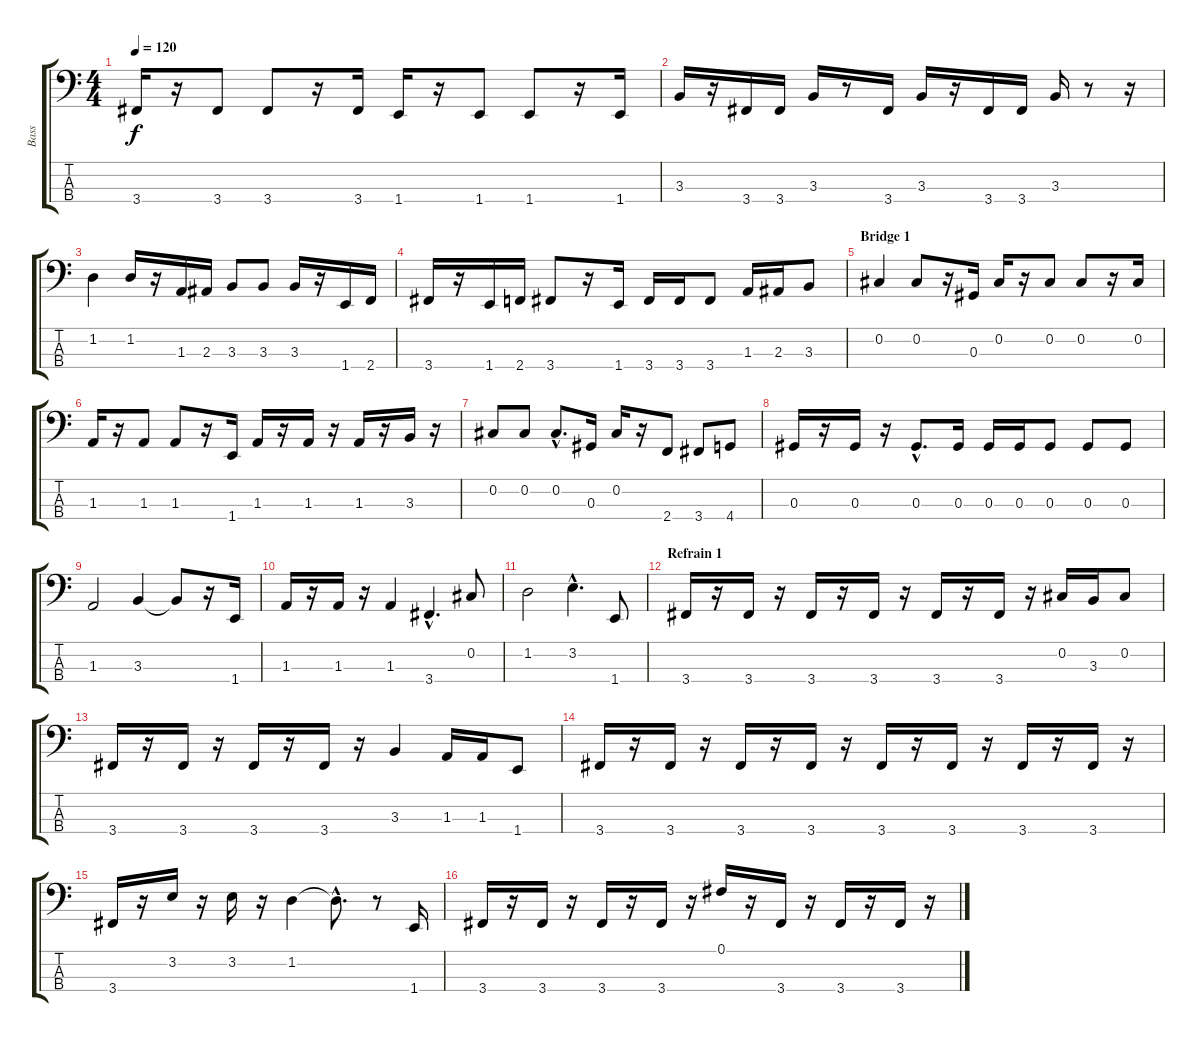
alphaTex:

\track ("Bass" "Bass") {instrument electricbassfinger}
\staff {score tabs}
\tuning (Gb2 Db2 Ab1 Eb1) {hide}
\ts (4 4)
\tempo 120
\clef f4
\ks c
3.4.16{dy f} r.16 3.4.8 3.4.8 r.16 3.4.16 1.4.16 r.16 1.4.8 1.4.8 r.16 1.4.16 |
3.3.16 r.16 3.4.16 3.4.16 3.3.16 r.8 3.4.16 3.3.16 r.16 3.4.16 3.4.16 3.3.16 r.8 r.16 |
1.2.4 1.2.16 r.16 1.3.16 2.3.16 3.3.8 3.3.8 3.3.16 r.16 1.4.16 2.4.16 |
3.4.16 r.16 1.4.16 2.4.16 3.4.8 r.16 1.4.16 3.4.16 3.4.16 3.4.8 1.3.16 2.3.16 3.3.8 |
\section ("" "Bridge 1")
0.2.4 0.2.8 r.16 0.3.16 0.2.16 r.16 0.2.8 0.2.8 r.16 0.2.16 |
1.3.16 r.16 1.3.8 1.3.8 r.16 1.4.16 1.3.16 r.16 1.3.16 r.16 1.3.16 r.16 3.3.16 r.16 |
0.2.8 0.2.8 0.2{hac}.8{d} 0.3.16 0.2.16 r.16 2.4.8 3.4.8 4.4.8 |
0.3.16 r.16 0.3.16 r.16 0.3{hac}.8{d} 0.3.16 0.3.16 0.3.16 0.3.8 0.3.8 0.3.8 |
1.3.2 3.3.4 3.3{t}.8 r.16 1.4.16 |
1.3.16 r.16 1.3.16 r.16 1.3.4 3.4{hac}.4{d} 0.2.8 |
1.2.2 3.2{hac}.4{d} 1.4.8 |
\section ("" "Refrain 1")
3.4.16 r.16 3.4.16 r.16 3.4.16 r.16 3.4.16 r.16 3.4.16 r.16 3.4.16 r.16 0.2.16 3.3.16 0.2.8 |
3.4.16 r.16 3.4.16 r.16 3.4.16 r.16 3.4.16 r.16 3.3.4 1.3.16 1.3.16 1.4.8 |
3.4.16 r.16 3.4.16 r.16 3.4.16 r.16 3.4.16 r.16 3.4.16 r.16 3.4.16 r.16 3.4.16 r.16 3.4.16 r.16 |
3.4.16 r.16 3.2.16 r.16 3.2.16 r.16 1.2.4 1.2{hac t}.8{d} r.8 1.4.16 |
3.4.16 r.16 3.4.16 r.16 3.4.16 r.16 3.4.16 r.16 0.1.16 r.16 3.4.16 r.16 3.4.16 r.16 3.4.16 r.16
